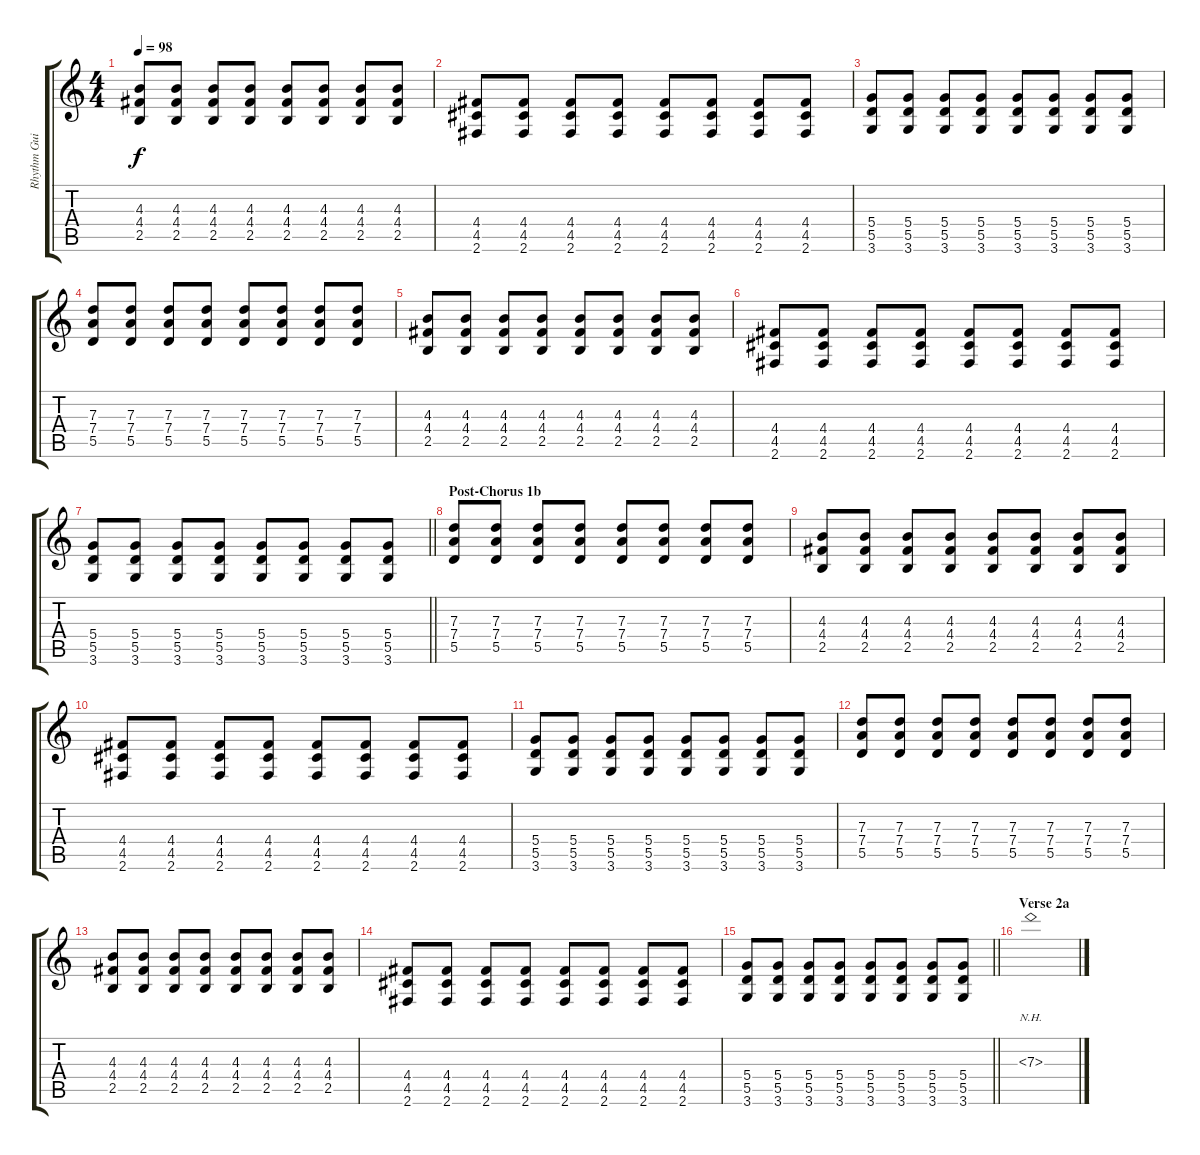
\track ("Rhythm Guitar" "Rhythm Gui") {instrument distortionguitar}
\staff {score tabs}
\tuning (E4 B3 G3 D3 A2 E2) {hide}
\ts (4 4)
\tempo 98
\clef g2
\ks c
(4.3 4.4 2.5).8{dy f} (4.3 4.4 2.5).8 (4.3 4.4 2.5).8 (4.3 4.4 2.5).8 (4.3 4.4 2.5).8 (4.3 4.4 2.5).8 (4.3 4.4 2.5).8 (4.3 4.4 2.5).8 |
(4.4 4.5 2.6).8 (4.4 4.5 2.6).8 (4.4 4.5 2.6).8 (4.4 4.5 2.6).8 (4.4 4.5 2.6).8 (4.4 4.5 2.6).8 (4.4 4.5 2.6).8 (4.4 4.5 2.6).8 |
(5.4 5.5 3.6).8 (5.4 5.5 3.6).8 (5.4 5.5 3.6).8 (5.4 5.5 3.6).8 (5.4 5.5 3.6).8 (5.4 5.5 3.6).8 (5.4 5.5 3.6).8 (5.4 5.5 3.6).8 |
(7.3 7.4 5.5).8 (7.3 7.4 5.5).8 (7.3 7.4 5.5).8 (7.3 7.4 5.5).8 (7.3 7.4 5.5).8 (7.3 7.4 5.5).8 (7.3 7.4 5.5).8 (7.3 7.4 5.5).8 |
(4.3 4.4 2.5).8 (4.3 4.4 2.5).8 (4.3 4.4 2.5).8 (4.3 4.4 2.5).8 (4.3 4.4 2.5).8 (4.3 4.4 2.5).8 (4.3 4.4 2.5).8 (4.3 4.4 2.5).8 |
(4.4 4.5 2.6).8 (4.4 4.5 2.6).8 (4.4 4.5 2.6).8 (4.4 4.5 2.6).8 (4.4 4.5 2.6).8 (4.4 4.5 2.6).8 (4.4 4.5 2.6).8 (4.4 4.5 2.6).8 |
\barLineRight lightlight
(5.4 5.5 3.6).8 (5.4 5.5 3.6).8 (5.4 5.5 3.6).8 (5.4 5.5 3.6).8 (5.4 5.5 3.6).8 (5.4 5.5 3.6).8 (5.4 5.5 3.6).8 (5.4 5.5 3.6).8 |
\section ("" "Post-Chorus 1b")
(7.3 7.4 5.5).8 (7.3 7.4 5.5).8 (7.3 7.4 5.5).8 (7.3 7.4 5.5).8 (7.3 7.4 5.5).8 (7.3 7.4 5.5).8 (7.3 7.4 5.5).8 (7.3 7.4 5.5).8 |
(4.3 4.4 2.5).8 (4.3 4.4 2.5).8 (4.3 4.4 2.5).8 (4.3 4.4 2.5).8 (4.3 4.4 2.5).8 (4.3 4.4 2.5).8 (4.3 4.4 2.5).8 (4.3 4.4 2.5).8 |
(4.4 4.5 2.6).8 (4.4 4.5 2.6).8 (4.4 4.5 2.6).8 (4.4 4.5 2.6).8 (4.4 4.5 2.6).8 (4.4 4.5 2.6).8 (4.4 4.5 2.6).8 (4.4 4.5 2.6).8 |
(5.4 5.5 3.6).8 (5.4 5.5 3.6).8 (5.4 5.5 3.6).8 (5.4 5.5 3.6).8 (5.4 5.5 3.6).8 (5.4 5.5 3.6).8 (5.4 5.5 3.6).8 (5.4 5.5 3.6).8 |
(7.3 7.4 5.5).8 (7.3 7.4 5.5).8 (7.3 7.4 5.5).8 (7.3 7.4 5.5).8 (7.3 7.4 5.5).8 (7.3 7.4 5.5).8 (7.3 7.4 5.5).8 (7.3 7.4 5.5).8 |
(4.3 4.4 2.5).8 (4.3 4.4 2.5).8 (4.3 4.4 2.5).8 (4.3 4.4 2.5).8 (4.3 4.4 2.5).8 (4.3 4.4 2.5).8 (4.3 4.4 2.5).8 (4.3 4.4 2.5).8 |
(4.4 4.5 2.6).8 (4.4 4.5 2.6).8 (4.4 4.5 2.6).8 (4.4 4.5 2.6).8 (4.4 4.5 2.6).8 (4.4 4.5 2.6).8 (4.4 4.5 2.6).8 (4.4 4.5 2.6).8 |
\barLineRight lightlight
(5.4 5.5 3.6).8 (5.4 5.5 3.6).8 (5.4 5.5 3.6).8 (5.4 5.5 3.6).8 (5.4 5.5 3.6).8 (5.4 5.5 3.6).8 (5.4 5.5 3.6).8 (5.4 5.5 3.6).8 |
\section ("" "Verse 2a")
7.3{nh}.1{volume 0}
